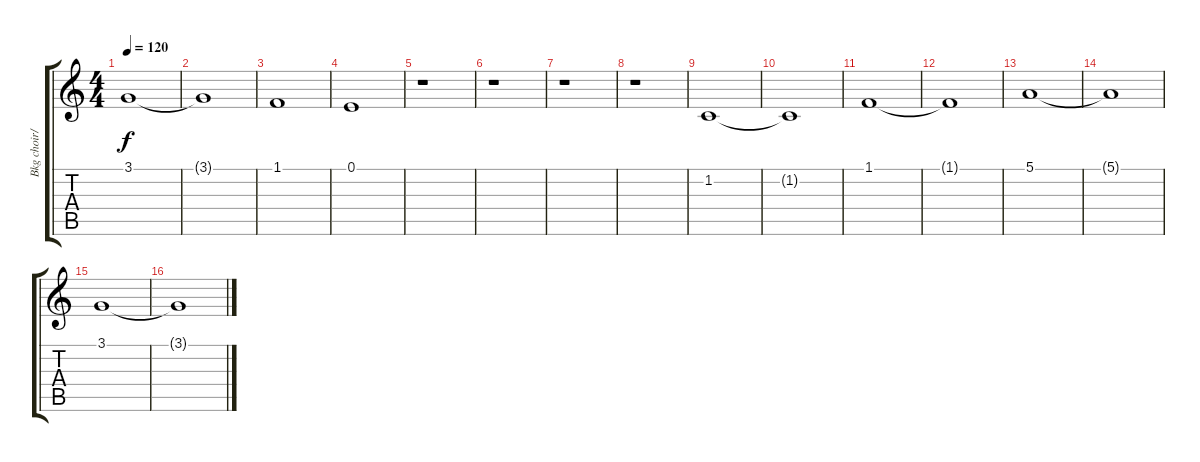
\track ("Bkg choir/strings" "Bkg choir/") {instrument choiraahs}
\staff {score tabs}
\tuning (E4 B3 G3 D3 A2 E2) {hide}
\ts (4 4)
\tempo 120
\clef g2
\ks c
3.1.1{dy f} |
3.1{t}.1 |
1.1.1 |
0.1.1 |
r.1 |
r.1 |
r.1 |
r.1 |
1.2.1{instrument stringensemble2} |
1.2{t}.1 |
1.1.1 |
1.1{t}.1 |
5.1.1 |
5.1{t}.1 |
3.1.1 |
3.1{t}.1
